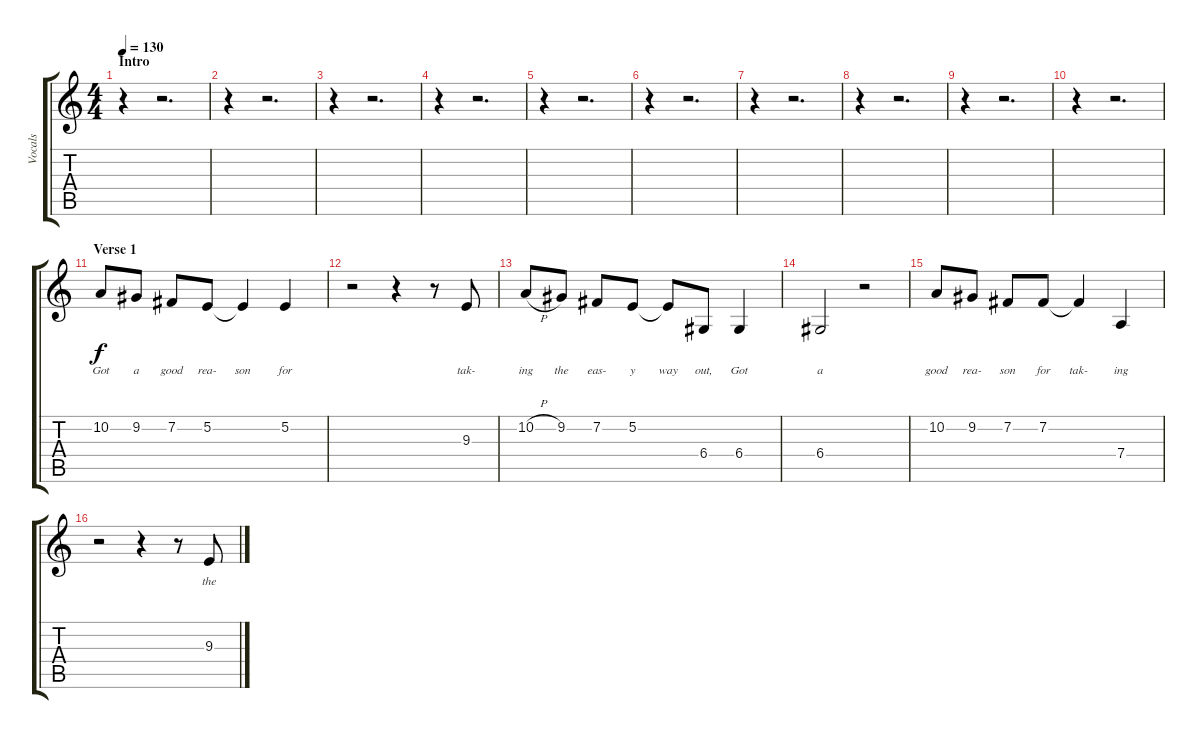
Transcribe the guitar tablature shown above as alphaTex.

\track ("Vocals" "Vocals") {instrument voiceoohs}
\staff {score tabs}
\tuning (E4 B3 G3 D3 A2 E2) {hide}
\ts (4 4)
\section ("" "Intro")
\tempo 130
\clef g2
\ks c
r.4{dy f instrument voiceoohs} r.2{d} |
r.4 r.2{d} |
r.4 r.2{d} |
r.4 r.2{d} |
r.4 r.2{d} |
r.4 r.2{d} |
r.4 r.2{d} |
r.4 r.2{d} |
r.4 r.2{d} |
r.4 r.2{d} |
\section ("" "Verse 1")
10.2.8{lyrics (0 "Got") lyrics (1 "") lyrics (2 "") lyrics (3 "") lyrics (4 "")} 9.2.8{lyrics (0 "a") lyrics (1 "") lyrics (2 "") lyrics (3 "") lyrics (4 "")} 7.2.8{lyrics (0 "good") lyrics (1 "") lyrics (2 "") lyrics (3 "") lyrics (4 "")} 5.2.8{lyrics (0 "rea-") lyrics (1 "") lyrics (2 "") lyrics (3 "") lyrics (4 "")} 5.2{t}.4{lyrics (0 "son") lyrics (1 "") lyrics (2 "") lyrics (3 "") lyrics (4 "")} 5.2.4{lyrics (0 "for") lyrics (1 "") lyrics (2 "") lyrics (3 "") lyrics (4 "")} |
r.2 r.4 r.8 9.3.8{lyrics (0 "tak-") lyrics (1 "") lyrics (2 "") lyrics (3 "") lyrics (4 "")} |
10.2{h}.8{lyrics (0 "ing") lyrics (1 "") lyrics (2 "") lyrics (3 "") lyrics (4 "")} 9.2.8{lyrics (0 "the") lyrics (1 "") lyrics (2 "") lyrics (3 "") lyrics (4 "")} 7.2.8{lyrics (0 "eas-") lyrics (1 "") lyrics (2 "") lyrics (3 "") lyrics (4 "")} 5.2.8{lyrics (0 "y") lyrics (1 "") lyrics (2 "") lyrics (3 "") lyrics (4 "")} 5.2{t}.8{lyrics (0 "way") lyrics (1 "") lyrics (2 "") lyrics (3 "") lyrics (4 "")} 6.4.8{lyrics (0 "out,") lyrics (1 "") lyrics (2 "") lyrics (3 "") lyrics (4 "")} 6.4.4{lyrics (0 "Got") lyrics (1 "") lyrics (2 "") lyrics (3 "") lyrics (4 "")} |
6.4.2{lyrics (0 "a") lyrics (1 "") lyrics (2 "") lyrics (3 "") lyrics (4 "")} r.2 |
10.2.8{lyrics (0 "good") lyrics (1 "") lyrics (2 "") lyrics (3 "") lyrics (4 "")} 9.2.8{lyrics (0 "rea-") lyrics (1 "") lyrics (2 "") lyrics (3 "") lyrics (4 "")} 7.2.8{lyrics (0 "son") lyrics (1 "") lyrics (2 "") lyrics (3 "") lyrics (4 "")} 7.2.8{lyrics (0 "for") lyrics (1 "") lyrics (2 "") lyrics (3 "") lyrics (4 "")} 7.2{t}.4{lyrics (0 "tak-") lyrics (1 "") lyrics (2 "") lyrics (3 "") lyrics (4 "")} 7.4.4{lyrics (0 "ing") lyrics (1 "") lyrics (2 "") lyrics (3 "") lyrics (4 "")} |
r.2 r.4 r.8 9.3.8{lyrics (0 "the") lyrics (1 "") lyrics (2 "") lyrics (3 "") lyrics (4 "")}
